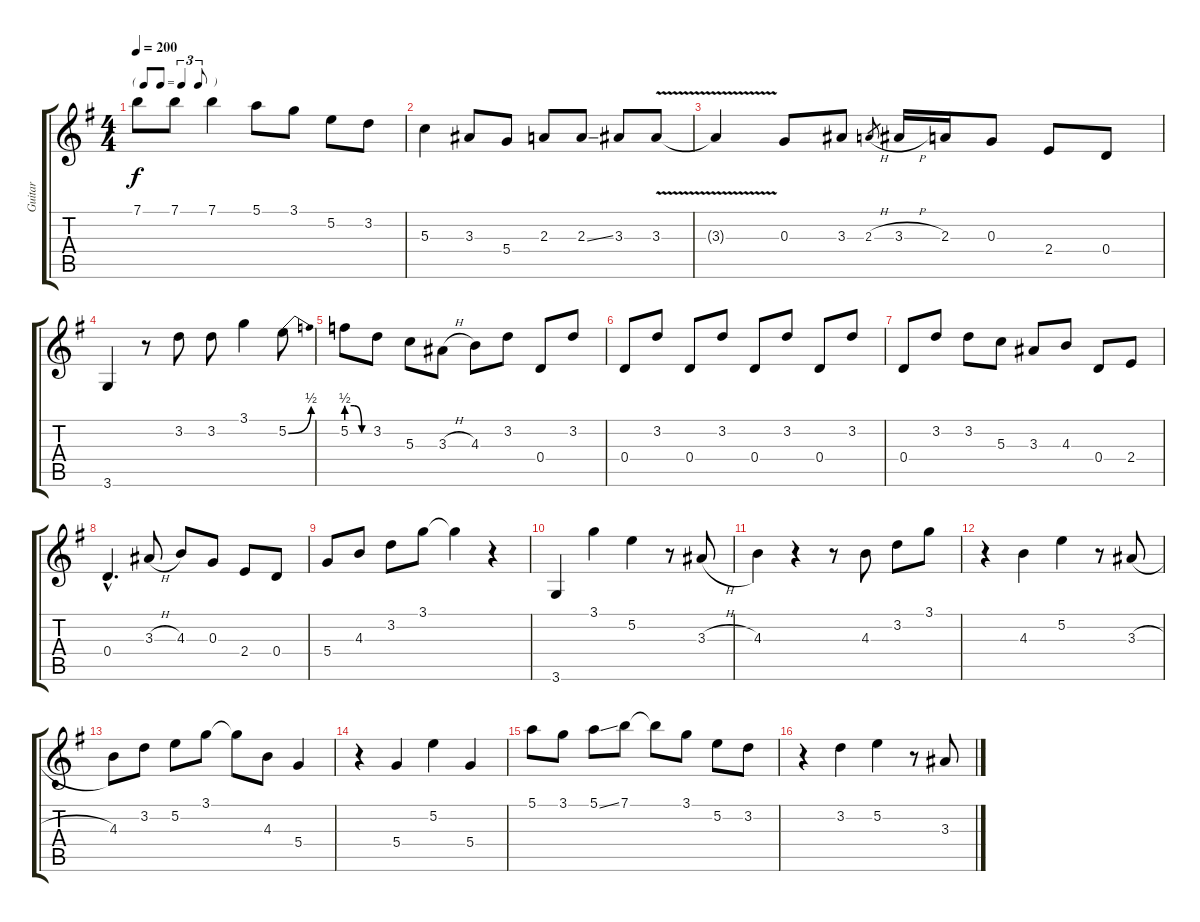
\track ("Guitar" "Guitar") {instrument electricguitarjazz}
\staff {score tabs}
\tuning (E4 B3 G3 D3 A2 E2) {hide}
\ts (4 4)
\tf triplet8th
\tempo 200
\clef g2
\ks g
7.1.8{dy f} 7.1.8 7.1.4 5.1.8 3.1.8 5.2.8 3.2.8 |
5.3.4 3.3.8 5.4.8 2.3.8 2.3{ss}.8 3.3.8 3.3{v}.8 |
3.3{t}.4 0.3.8 3.3.8 2.3{h}.8{gr} 3.3{h}.16 2.3.16 0.3.8 2.4.8 0.4.8 |
3.6.4 r.8 3.2.8 3.2.8 3.1.4 5.2{be (bend 0 0 60 2)}.8 |
5.2{be (custom 0 2 20 2 40 0 60 0)}.8 3.2.8 5.3.8 3.3{h}.8 4.3.8 3.2.8 0.4.8 3.2.8 |
0.4.8 3.2.8 0.4.8 3.2.8 0.4.8 3.2.8 0.4.8 3.2.8 |
0.4.8 3.2.8 3.2.8 5.3.8 3.3.8 4.3.8 0.4.8 2.4.8 |
0.4{hac}.4{d} 3.3{h}.8 4.3.8 0.3.8 2.4.8 0.4.8 |
5.4.8 4.3.8 3.2.8 3.1.8 3.1{t}.4 r.4 |
3.6.4 3.1.4 5.2.4 r.8 3.3{h}.8 |
4.3.4 r.4 r.8 4.3.8 3.2.8 3.1.8 |
r.4 4.3.4 5.2.4 r.8 3.3{h}.8 |
4.3.8 3.2.8 5.2.8 3.1.8 3.1{t}.8 4.3.8 5.4.4 |
r.4 5.4.4 5.2.4 5.4.4 |
5.1.8 3.1.8 5.1{ss}.8 7.1.8 7.1{t}.8 3.1.8 5.2.8 3.2.8 |
r.4 3.2.4 5.2.4 r.8 3.3{h}.8
